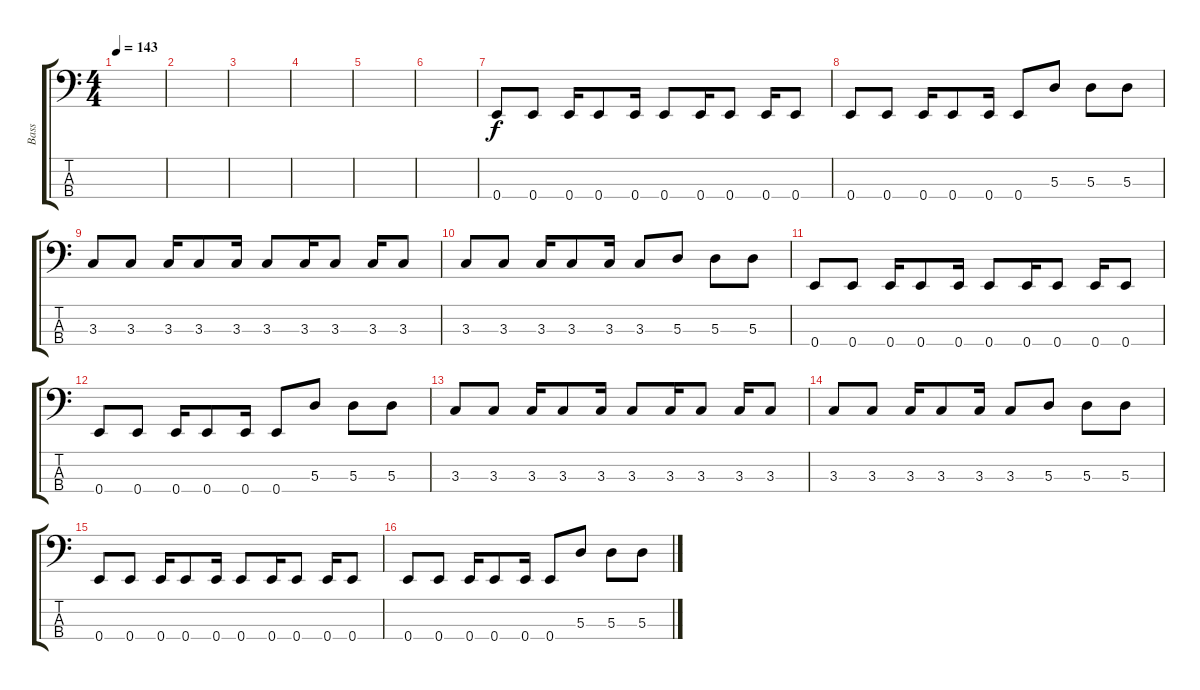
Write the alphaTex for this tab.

\track ("Bass" "Bass") {instrument electricbassfinger}
\staff {score tabs}
\tuning (G2 D2 A1 E1) {hide}
\ts (4 4)
\tempo 143
\clef f4
\ks c
|
|
|
|
|
|
0.4.8 0.4.8 0.4.16 0.4.8 0.4.16 0.4.8 0.4.16 0.4.8 0.4.16 0.4.8 |
0.4.8 0.4.8 0.4.16 0.4.8 0.4.16 0.4.8 5.3.8 5.3.8 5.3.8 |
3.3.8 3.3.8 3.3.16 3.3.8 3.3.16 3.3.8 3.3.16 3.3.8 3.3.16 3.3.8 |
3.3.8 3.3.8 3.3.16 3.3.8 3.3.16 3.3.8 5.3.8 5.3.8 5.3.8 |
0.4.8 0.4.8 0.4.16 0.4.8 0.4.16 0.4.8 0.4.16 0.4.8 0.4.16 0.4.8 |
0.4.8 0.4.8 0.4.16 0.4.8 0.4.16 0.4.8 5.3.8 5.3.8 5.3.8 |
3.3.8 3.3.8 3.3.16 3.3.8 3.3.16 3.3.8 3.3.16 3.3.8 3.3.16 3.3.8 |
3.3.8 3.3.8 3.3.16 3.3.8 3.3.16 3.3.8 5.3.8 5.3.8 5.3.8 |
0.4.8 0.4.8 0.4.16 0.4.8 0.4.16 0.4.8 0.4.16 0.4.8 0.4.16 0.4.8 |
0.4.8 0.4.8 0.4.16 0.4.8 0.4.16 0.4.8 5.3.8 5.3.8 5.3.8
